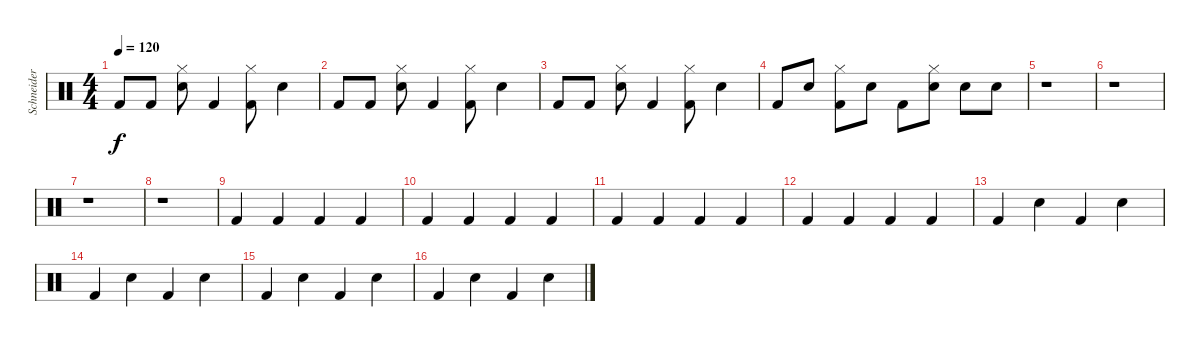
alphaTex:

\track ("Schneider" "Schneider") {instrument percussion}
\staff {score}
\articulation defaults
\ts (4 4)
\tempo 120
\clef neutral
\ks c "Kick (hit) 2".8{dy f} "Kick (hit) 2".8
("Electric Snare (hit)" "Hi-Hat (closed)").8 "Kick (hit) 2".4 ("Kick (hit) 2" "Hi-Hat (closed)").8 "Electric Snare (hit)".4 |
"Kick (hit) 2".8 "Kick (hit) 2".8 ("Electric Snare (hit)" "Hi-Hat (closed)").8 "Kick (hit) 2".4 ("Kick (hit) 2" "Hi-Hat (closed)").8 "Electric Snare (hit)".4 |
"Kick (hit) 2".8 "Kick (hit) 2".8 ("Electric Snare (hit)" "Hi-Hat (closed)").8 "Kick (hit) 2".4 ("Kick (hit) 2" "Hi-Hat (closed)").8 "Electric Snare (hit)".4 |
"Kick (hit) 2".8 "Electric Snare (hit)".8 ("Kick (hit) 2" "Hi-Hat (closed)").8 "Electric Snare (hit)".8 "Kick (hit) 2".8 ("Electric Snare (hit)" "Hi-Hat (closed)").8 "Electric Snare (hit)".8 "Electric Snare (hit)".8 |
r.1 |
r.1 |
r.1 |
r.1 |
"Kick (hit) 2".4 "Kick (hit) 2".4 "Kick (hit) 2".4 "Kick (hit) 2".4 |
"Kick (hit) 2".4 "Kick (hit) 2".4 "Kick (hit) 2".4 "Kick (hit) 2".4 |
"Kick (hit) 2".4 "Kick (hit) 2".4 "Kick (hit) 2".4 "Kick (hit) 2".4 |
"Kick (hit) 2".4 "Kick (hit) 2".4 "Kick (hit) 2".4 "Kick (hit) 2".4 |
"Kick (hit) 2".4 "Electric Snare (hit)".4 "Kick (hit) 2".4 "Electric Snare (hit)".4 |
"Kick (hit) 2".4 "Electric Snare (hit)".4 "Kick (hit) 2".4 "Electric Snare (hit)".4 |
"Kick (hit) 2".4 "Electric Snare (hit)".4 "Kick (hit) 2".4 "Electric Snare (hit)".4 |
"Kick (hit) 2".4 "Electric Snare (hit)".4 "Kick (hit) 2".4 "Electric Snare (hit)".4
